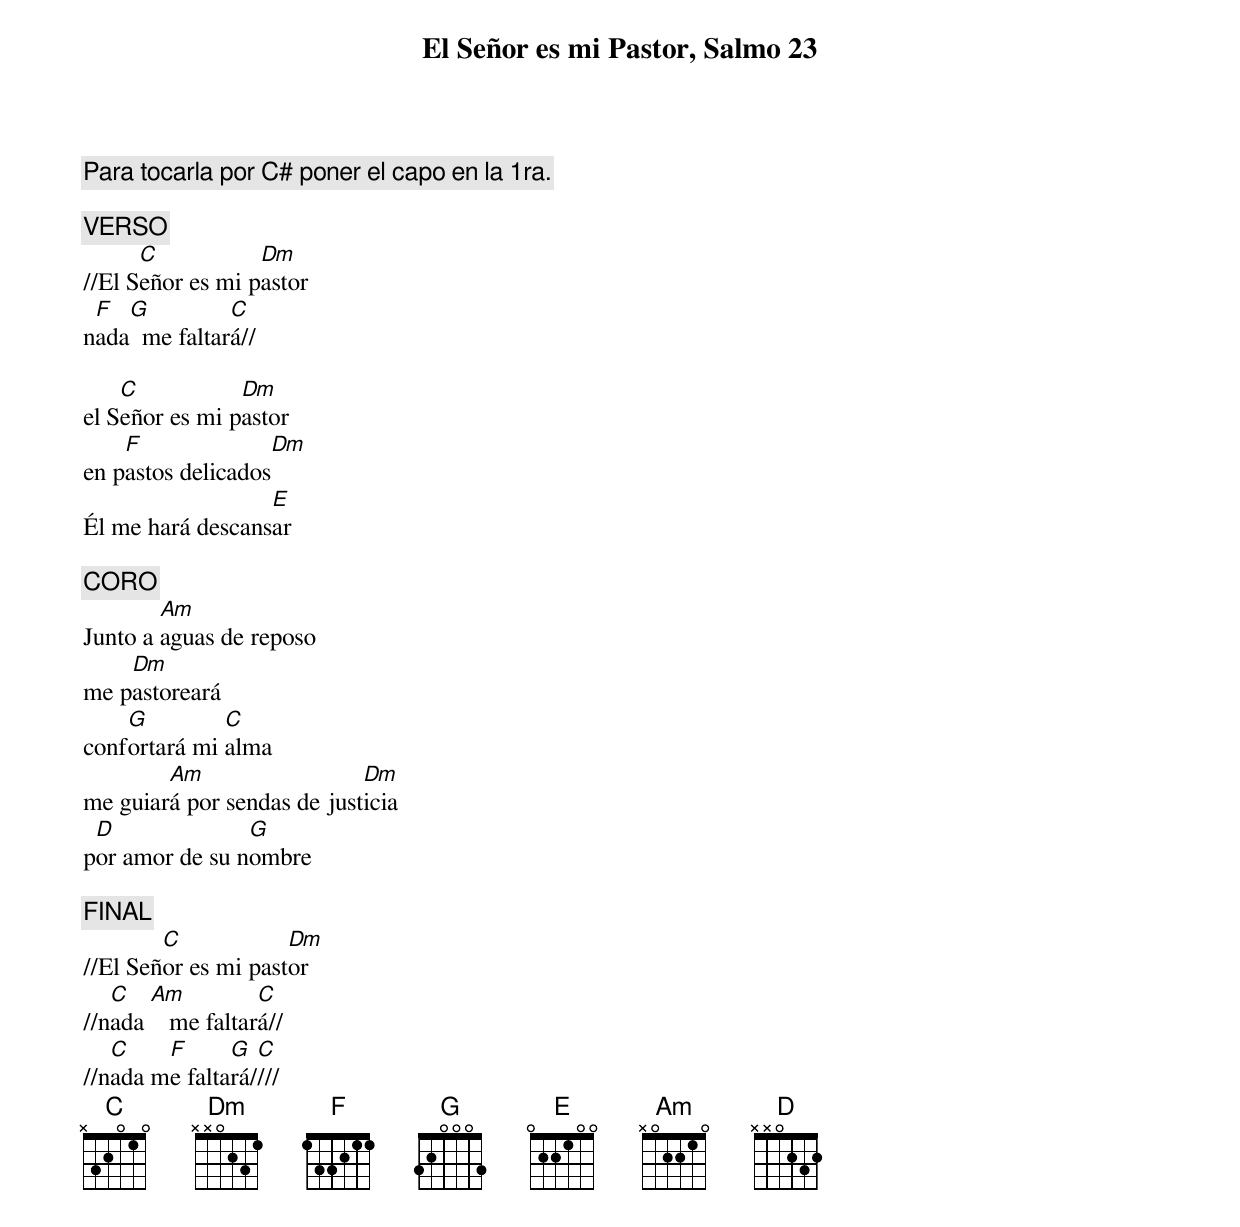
El Señor es mi Pastor, Salmo 23

Para tocarla por C# poner el capo en la 1ra.

[VERSO]
      C           Dm
//El Señor es mi pastor
 F  G          C
nada  me faltará//

    C           Dm
el Señor es mi pastor
    F                Dm
en pastos delicados
                  E
Él me hará descansar

[CORO]
        Am
Junto a aguas de reposo
    Dm
me pastoreará
    G         C
confortará mi alma
        Am                  Dm
me guiará por sendas de justicia
 D              G
por amor de su nombre

[FINAL]
        C            Dm
//El Señor es mi pastor
   C   Am          C
//nada    me faltará//
   C    F      G  C
//nada me faltará////
